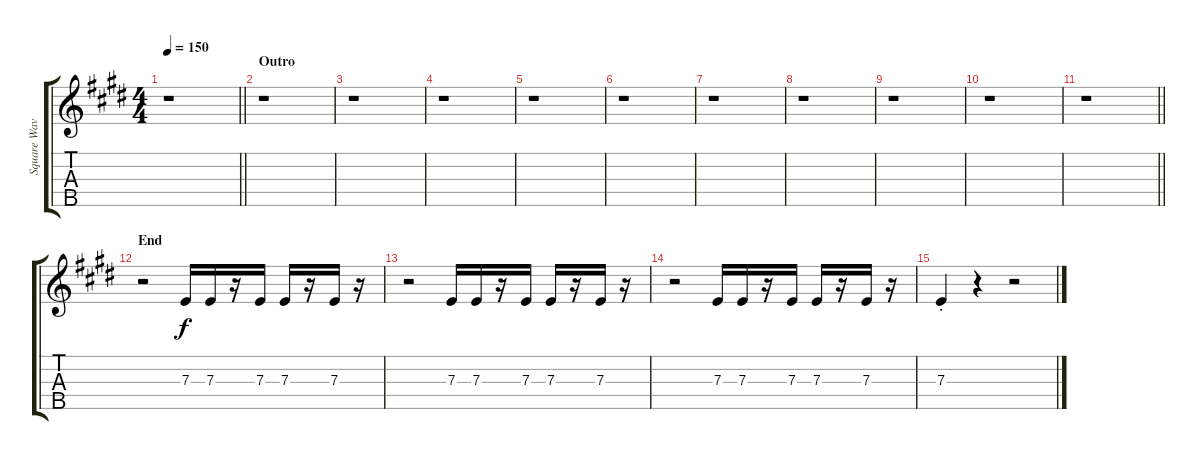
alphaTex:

\track ("Square Wave Sequencer II" "Square Wav") {instrument lead1square}
\staff {score tabs}
\tuning (G3 D3 A2 E2 B1) {hide}
\ts (4 4)
\tempo 150
\clef g2
\barLineRight lightlight
\ks e
r.1{dy p} |
\section ("" "Outro")
r.1 |
r.1 |
r.1 |
r.1 |
r.1 |
r.1 |
r.1 |
r.1 |
r.1 |
\barLineRight lightlight
r.1 |
\section ("" "End")
r.2 7.3.16{ot 8vb dy f} 7.3.16{ot 8vb} r.16{ot 8vb} 7.3.16{ot 8vb} 7.3.16{ot 8vb} r.16{ot 8vb} 7.3.16{ot 8vb} r.16 |
r.2 7.3.16{ot 8vb} 7.3.16{ot 8vb} r.16{ot 8vb} 7.3.16{ot 8vb} 7.3.16{ot 8vb} r.16{ot 8vb} 7.3.16{ot 8vb} r.16 |
r.2 7.3.16{ot 8vb} 7.3.16{ot 8vb} r.16{ot 8vb} 7.3.16{ot 8vb} 7.3.16{ot 8vb} r.16{ot 8vb} 7.3.16{ot 8vb} r.16 |
7.3{st}.4{ot 8vb} r.4 r.2
